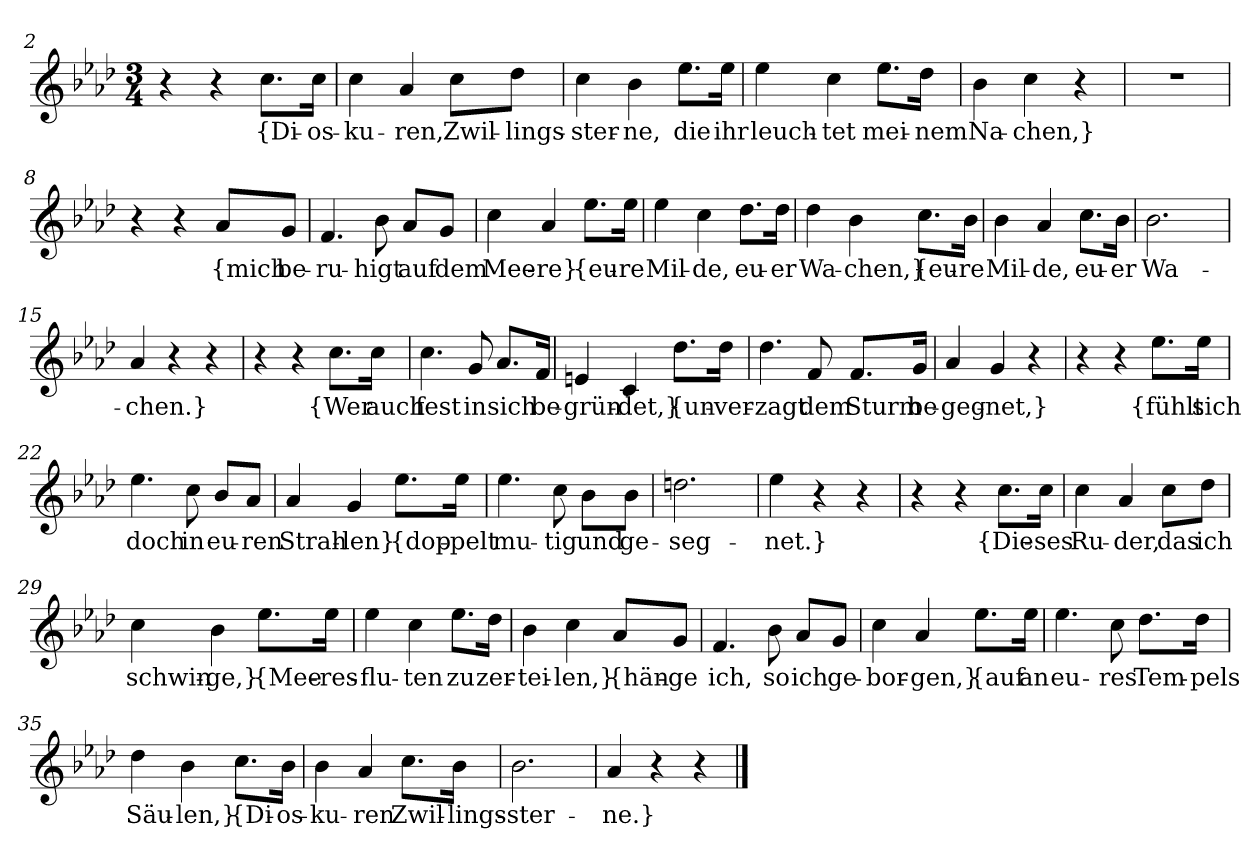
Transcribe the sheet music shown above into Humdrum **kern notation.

**kern	**text
*part1	*part1
*staff1	*staff1
*clefG2	*
*k[b-e-a-d-]	*
*M3/4	*
=2	=2
4r	.
4r	.
8.cc\L	{Di-
16cc\Jk	-os-
=3	=3
4cc	-ku-
4a-	-ren,
8cc\L	Zwil-
8dd-\J	-lings-
=4	=4
4cc	-ster-
4b-	-ne,
8.ee-\L	die
16ee-\Jk	ihr
=5	=5
4ee-	leuch-
4cc	-tet
8.ee-\L	mei-
16dd-\Jk	-nem
=6	=6
4b-	Na-
4cc	-chen,}
4r	.
=7	=7
2.r	.
=8	=8
4r	.
4r	.
8a-/L	{mich
8g/J	be-
=9	=9
4.f	-ru-
8b-	-higt
8a-/L	auf
8g/J	dem
=10	=10
4cc	Mee-
4a-	-re}
8.ee-\L	{eu-
16ee-\Jk	-re
=11	=11
4ee-	Mil-
4cc	-de,
8.dd-\L	eu-
16dd-\Jk	-er
=12	=12
4dd-	Wa-
4b-	-chen,}
8.cc\L	{eu-
16b-\Jk	-re
=13	=13
4b-	Mil-
4a-	-de,
8.cc\L	eu-
16b-\Jk	-er
=14	=14
2.b-	Wa-
=15	=15
4a-	-chen.}
4r	.
4r	.
=16	=16
4r	.
4r	.
8.cc\L	{Wer
16cc\Jk	auch
=17	=17
4.cc	fest
8g	in
8.a-/L	sich
16f/Jk	be-
=18	=18
4en	-grün-
4c	-det,}
8.dd-\L	{un-
16dd-\Jk	-ver-
=19	=19
4.dd-	-zagt
8f	dem
8.f/L	Sturm
16g/Jk	be-
=20	=20
4a-	-geg-
4g	-net,}
4r	.
=21	=21
4r	.
4r	.
8.ee-\L	{fühlt
16ee-\Jk	sich
=22	=22
4.ee-	doch
8cc	in
8b-/L	eu-
8a-/J	-ren
=23	=23
4a-	Strah-
4g	-len}
8.ee-\L	{dop-
16ee-\Jk	-pelt
=24	=24
4.ee-	mu-
8cc	-tig
8b-\L	und
8b-\J	ge-
=25	=25
2.ddn	-seg-
=26	=26
4ee-	-net.}
4r	.
4r	.
=27	=27
4r	.
4r	.
8.cc\L	{Die-
16cc\Jk	-ses
=28	=28
4cc	Ru-
4a-	-der,
8cc\L	das
8dd-\J	ich
=29	=29
4cc	schwin-
4b-	-ge,}
8.ee-\L	{Mee-
16ee-\Jk	-res-
=30	=30
4ee-	-flu-
4cc	-ten
8.ee-\L	zu
16dd-\Jk	zer-
=31	=31
4b-	-tei-
4cc	-len,}
8a-/L	{hän-
8g/J	-ge
=32	=32
4.f	ich,
8b-	so
8a-/L	ich
8g/J	ge-
=33	=33
4cc	-bor-
4a-	-gen,}
8.ee-\L	{auf
16ee-\Jk	an
=34	=34
4.ee-	eu-
8cc	-res
8.dd-\L	Tem-
16dd-\Jk	-pels
=35	=35
4dd-	Säu-
4b-	-len,}
8.cc\L	{Di-
16b-\Jk	-os-
=36	=36
4b-	-ku-
4a-	ren
8.cc\L	Zwil-
16b-\Jk	-lings-
=37	=37
2.b-	-ster-
=38	=38
4a-	-ne.}
4r	.
4r	.
==	==
*-	*-
